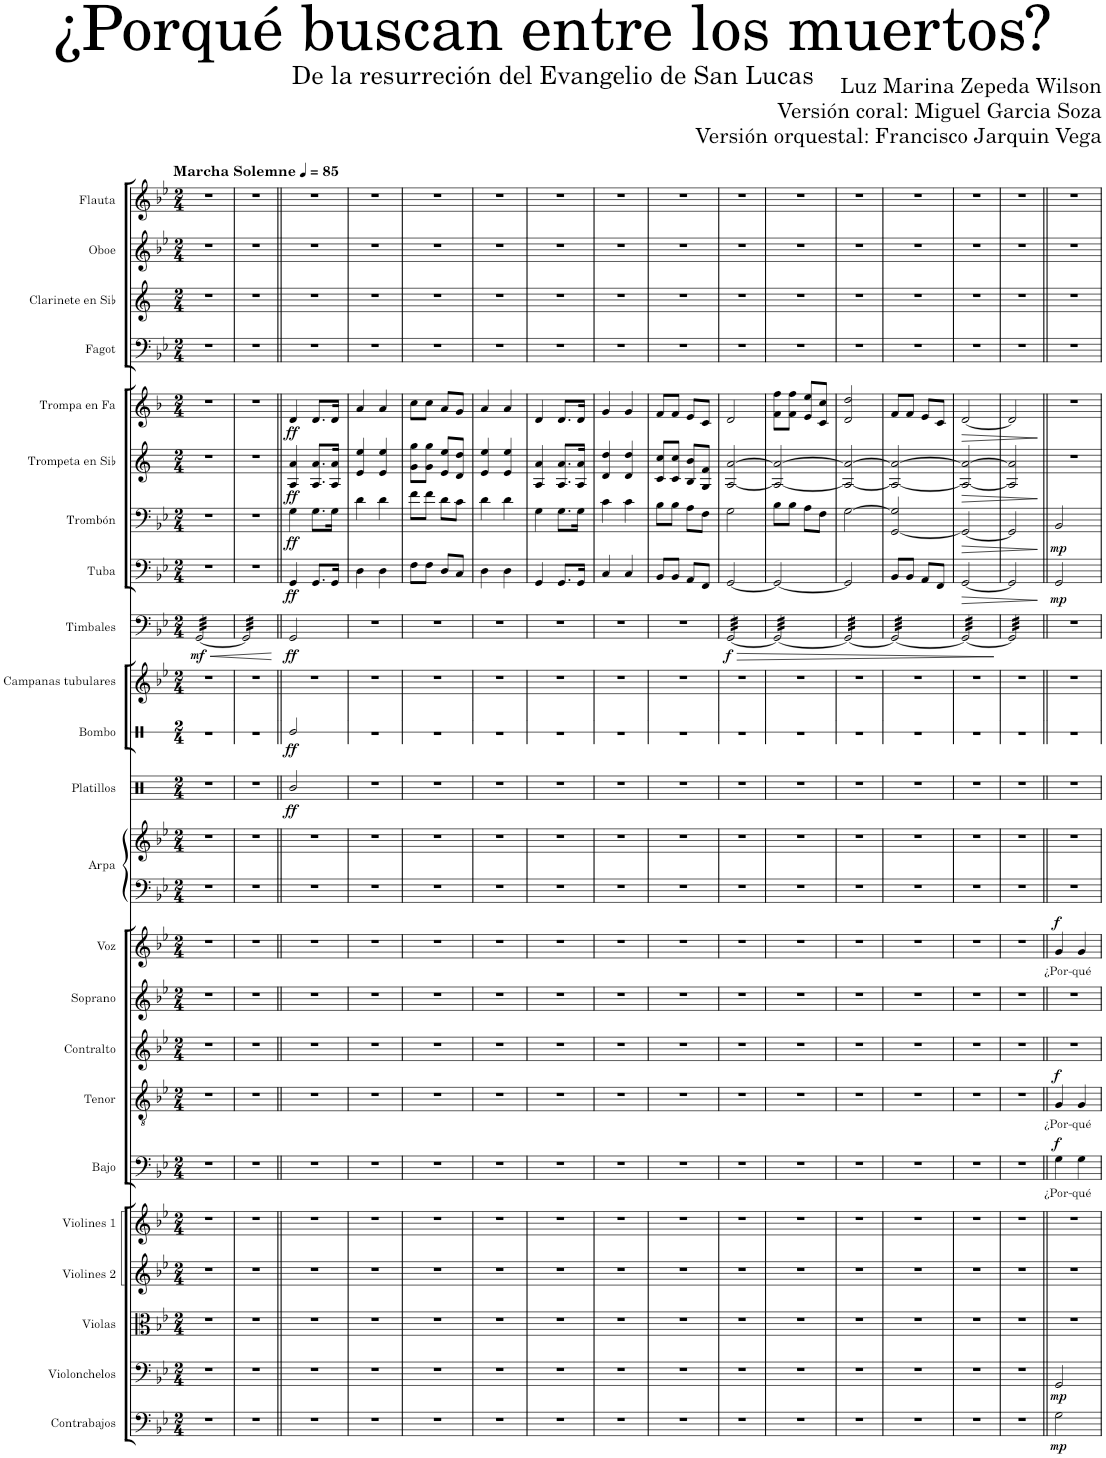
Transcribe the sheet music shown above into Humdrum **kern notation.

**kern	**dynam	**kern	**dynam	**kern	**kern	**kern	**kern	**text	**dynam	**kern	**text	**dynam	**kern	**kern	**kern	**text	**dynam	**kern	**kern	**kern	**dynam	**kern	**dynam	**kern	**kern	**dynam	**kern	**dynam	**kern	**dynam	**kern	**dynam	**kern	**dynam	**kern	**kern	**kern	**kern
*part23	*part23	*part22	*part22	*part21	*part20	*part19	*part18	*part18	*part18	*part17	*part17	*part17	*part16	*part15	*part14	*part14	*part14	*part13	*part13	*part12	*part12	*part11	*part11	*part10	*part9	*part9	*part8	*part8	*part7	*part7	*part6	*part6	*part5	*part5	*part4	*part3	*part2	*part1
*staff24	*staff24	*staff23	*staff23	*staff22	*staff21	*staff20	*staff19	*staff19	*staff19	*staff18	*staff18	*staff18	*staff17	*staff16	*staff15	*staff15	*staff15	*staff14	*staff13	*staff12	*staff12	*staff11	*staff11	*staff10	*staff9	*staff9	*staff8	*staff8	*staff7	*staff7	*staff6	*staff6	*staff5	*staff5	*staff4	*staff3	*staff2	*staff1
*I"Contrabajos	*	*I"Violonchelos	*	*I"Violas	*I"Violines 2	*I"Violines 1	*I"Bajo	*	*	*I"Tenor	*	*	*I"Contralto	*I"Soprano	*I"Voz	*	*	*I"Arpa	*	*I"Platillos	*	*I"Bombo	*	*I"Campanas tubulares	*I"Timbales	*	*I"Tuba	*	*I"Trombón	*	*I"Trompeta en Sib	*	*I"Trompa en Fa	*	*I"Fagot	*I"Clarinete en Sib	*I"Oboe	*I"Flauta
*I'Cbs.	*	*I'Vcs.	*	*I'Vlas.	*I'Vlns. 2	*I'Vlns. 1	*I'B.	*	*	*I'T.	*	*	*I'C.	*I'S.	*I'Vo.	*	*	*I'Arp.	*	*I'Plat.	*	*I'Bmb.	*	*I'C.t.	*I'Timb.	*	*I'Tba.	*	*I'Tbn.	*	*I'Tpt. en Sib	*	*	*	*I'Fg.	*I'Cl. en Sib	*I'Ob.	*I'Fl.
*	*	*	*	*	*	*	*	*	*	*	*	*	*	*	*	*	*	*	*	*	*	*stria1	*	*	*	*	*	*	*	*	*	*	*	*	*	*	*	*
*clefF4	*	*clefF4	*	*clefC3	*clefG2	*clefG2	*clefF4	*	*	*clefGv2	*	*	*clefG2	*clefG2	*clefG2	*	*	*clefF4	*clefG2	*clefX	*	*clefX	*	*clefG2	*clefF4	*	*clefF4	*	*clefF4	*	*clefG2	*	*clefG2	*	*clefF4	*clefG2	*clefG2	*clefG2
*Trd7c12	*	*	*	*	*	*	*	*	*	*	*	*	*	*	*	*	*	*	*	*	*	*	*	*	*	*	*	*	*	*	*Trd1c2	*	*Trd4c7	*	*	*Trd1c2	*	*
*k[b-e-]	*	*k[b-e-]	*	*k[b-e-]	*k[b-e-]	*k[b-e-]	*k[b-e-]	*	*	*k[b-e-]	*	*	*k[b-e-]	*k[b-e-]	*k[b-e-]	*	*	*k[b-e-]	*k[b-e-]	*k[]	*	*k[]	*	*k[b-e-]	*k[b-e-]	*	*k[b-e-]	*	*k[b-e-]	*	*k[]	*	*k[b-]	*	*k[b-e-]	*k[]	*k[b-e-]	*k[b-e-]
*M2/4	*	*M2/4	*	*M2/4	*M2/4	*M2/4	*M2/4	*	*	*M2/4	*	*	*M2/4	*M2/4	*M2/4	*	*	*M2/4	*M2/4	*M2/4	*	*M2/4	*	*M2/4	*M2/4	*	*M2/4	*	*M2/4	*	*M2/4	*	*M2/4	*	*M2/4	*M2/4	*M2/4	*M2/4
*MM85	*	*MM85	*	*MM85	*MM85	*MM85	*MM85	*	*	*MM85	*	*	*MM85	*MM85	*MM85	*	*	*MM85	*MM85	*MM85	*	*MM85	*	*MM85	*MM85	*	*MM85	*	*MM85	*	*MM85	*	*MM85	*	*MM85	*MM85	*MM85	*MM85
=1	=1	=1	=1	=1	=1	=1	=1	=1	=1	=1	=1	=1	=1	=1	=1	=1	=1	=1	=1	=1	=1	=1	=1	=1	=1	=1	=1	=1	=1	=1	=1	=1	=1	=1	=1	=1	=1	=1
!	!	!	!	!	!	!	!	!	!	!	!	!	!	!	!	!	!	!	!	!	!	!	!	!	!	!	!	!	!	!	!	!	!	!	!	!	!	!LO:TX:a:B:t=Marcha Solemne
!	!	!	!	!	!	!	!	!	!	!	!	!	!	!	!	!	!	!	!	!	!	!	!	!	!	!LO:HP:b	!	!	!	!	!	!	!	!	!	!	!	!
!	!	!	!	!	!	!	!	!	!	!	!	!	!	!	!	!	!	!	!	!	!	!	!	!	!	!LO:DY:n=1:b	!	!	!	!	!	!	!	!	!	!	!	!
*	*	*	*	*	*	*	*	*	*	*	*	*	*	*	*	*	*	*	*	*	*	*	*	*	*tremolo	*	*	*	*	*	*	*	*	*	*	*	*	*
2r	.	2r	.	2r	2r	2r	2r	.	.	2r	.	.	2r	2r	2r	.	.	2r	2r	2r	.	2r	.	2r	[32GG/LLL	< mf	2r	.	2r	.	2r	.	2r	.	2r	2r	2r	2r
.	.	.	.	.	.	.	.	.	.	.	.	.	.	.	.	.	.	.	.	.	.	.	.	.	32GG/	.	.	.	.	.	.	.	.	.	.	.	.	.
.	.	.	.	.	.	.	.	.	.	.	.	.	.	.	.	.	.	.	.	.	.	.	.	.	32GG/	.	.	.	.	.	.	.	.	.	.	.	.	.
.	.	.	.	.	.	.	.	.	.	.	.	.	.	.	.	.	.	.	.	.	.	.	.	.	32GG/	.	.	.	.	.	.	.	.	.	.	.	.	.
.	.	.	.	.	.	.	.	.	.	.	.	.	.	.	.	.	.	.	.	.	.	.	.	.	32GG/	.	.	.	.	.	.	.	.	.	.	.	.	.
.	.	.	.	.	.	.	.	.	.	.	.	.	.	.	.	.	.	.	.	.	.	.	.	.	32GG/	.	.	.	.	.	.	.	.	.	.	.	.	.
.	.	.	.	.	.	.	.	.	.	.	.	.	.	.	.	.	.	.	.	.	.	.	.	.	32GG/	.	.	.	.	.	.	.	.	.	.	.	.	.
.	.	.	.	.	.	.	.	.	.	.	.	.	.	.	.	.	.	.	.	.	.	.	.	.	32GG/	.	.	.	.	.	.	.	.	.	.	.	.	.
.	.	.	.	.	.	.	.	.	.	.	.	.	.	.	.	.	.	.	.	.	.	.	.	.	32GG/	.	.	.	.	.	.	.	.	.	.	.	.	.
.	.	.	.	.	.	.	.	.	.	.	.	.	.	.	.	.	.	.	.	.	.	.	.	.	32GG/	.	.	.	.	.	.	.	.	.	.	.	.	.
.	.	.	.	.	.	.	.	.	.	.	.	.	.	.	.	.	.	.	.	.	.	.	.	.	32GG/	.	.	.	.	.	.	.	.	.	.	.	.	.
.	.	.	.	.	.	.	.	.	.	.	.	.	.	.	.	.	.	.	.	.	.	.	.	.	32GG/	.	.	.	.	.	.	.	.	.	.	.	.	.
.	.	.	.	.	.	.	.	.	.	.	.	.	.	.	.	.	.	.	.	.	.	.	.	.	32GG/	.	.	.	.	.	.	.	.	.	.	.	.	.
.	.	.	.	.	.	.	.	.	.	.	.	.	.	.	.	.	.	.	.	.	.	.	.	.	32GG/	.	.	.	.	.	.	.	.	.	.	.	.	.
.	.	.	.	.	.	.	.	.	.	.	.	.	.	.	.	.	.	.	.	.	.	.	.	.	32GG/	.	.	.	.	.	.	.	.	.	.	.	.	.
.	.	.	.	.	.	.	.	.	.	.	.	.	.	.	.	.	.	.	.	.	.	.	.	.	32GG/JJJ	.	.	.	.	.	.	.	.	.	.	.	.	.
=2	=2	=2	=2	=2	=2	=2	=2	=2	=2	=2	=2	=2	=2	=2	=2	=2	=2	=2	=2	=2	=2	=2	=2	=2	=2	=2	=2	=2	=2	=2	=2	=2	=2	=2	=2	=2	=2	=2
2r	.	2r	.	2r	2r	2r	2r	.	.	2r	.	.	2r	2r	2r	.	.	2r	2r	2r	.	2r	.	2r	32GG/]LLL	.	2r	.	2r	.	2r	.	2r	.	2r	2r	2r	2r
.	.	.	.	.	.	.	.	.	.	.	.	.	.	.	.	.	.	.	.	.	.	.	.	.	32GG/	.	.	.	.	.	.	.	.	.	.	.	.	.
.	.	.	.	.	.	.	.	.	.	.	.	.	.	.	.	.	.	.	.	.	.	.	.	.	32GG/	.	.	.	.	.	.	.	.	.	.	.	.	.
.	.	.	.	.	.	.	.	.	.	.	.	.	.	.	.	.	.	.	.	.	.	.	.	.	32GG/	.	.	.	.	.	.	.	.	.	.	.	.	.
.	.	.	.	.	.	.	.	.	.	.	.	.	.	.	.	.	.	.	.	.	.	.	.	.	32GG/	.	.	.	.	.	.	.	.	.	.	.	.	.
.	.	.	.	.	.	.	.	.	.	.	.	.	.	.	.	.	.	.	.	.	.	.	.	.	32GG/	.	.	.	.	.	.	.	.	.	.	.	.	.
.	.	.	.	.	.	.	.	.	.	.	.	.	.	.	.	.	.	.	.	.	.	.	.	.	32GG/	.	.	.	.	.	.	.	.	.	.	.	.	.
.	.	.	.	.	.	.	.	.	.	.	.	.	.	.	.	.	.	.	.	.	.	.	.	.	32GG/	.	.	.	.	.	.	.	.	.	.	.	.	.
.	.	.	.	.	.	.	.	.	.	.	.	.	.	.	.	.	.	.	.	.	.	.	.	.	32GG/	.	.	.	.	.	.	.	.	.	.	.	.	.
.	.	.	.	.	.	.	.	.	.	.	.	.	.	.	.	.	.	.	.	.	.	.	.	.	32GG/	.	.	.	.	.	.	.	.	.	.	.	.	.
.	.	.	.	.	.	.	.	.	.	.	.	.	.	.	.	.	.	.	.	.	.	.	.	.	32GG/	.	.	.	.	.	.	.	.	.	.	.	.	.
.	.	.	.	.	.	.	.	.	.	.	.	.	.	.	.	.	.	.	.	.	.	.	.	.	32GG/	.	.	.	.	.	.	.	.	.	.	.	.	.
.	.	.	.	.	.	.	.	.	.	.	.	.	.	.	.	.	.	.	.	.	.	.	.	.	32GG/	.	.	.	.	.	.	.	.	.	.	.	.	.
.	.	.	.	.	.	.	.	.	.	.	.	.	.	.	.	.	.	.	.	.	.	.	.	.	32GG/	.	.	.	.	.	.	.	.	.	.	.	.	.
.	.	.	.	.	.	.	.	.	.	.	.	.	.	.	.	.	.	.	.	.	.	.	.	.	32GG/	.	.	.	.	.	.	.	.	.	.	.	.	.
.	.	.	.	.	.	.	.	.	.	.	.	.	.	.	.	.	.	.	.	.	.	.	.	.	32GG/JJJ	.	.	.	.	.	.	.	.	.	.	.	.	.
*	*	*	*	*	*	*	*	*	*	*	*	*	*	*	*	*	*	*	*	*	*	*	*	*	*Xtremolo	*	*	*	*	*	*	*	*	*	*	*	*	*
.	.	.	.	.	.	.	.	.	.	.	.	.	.	.	.	.	.	.	.	.	.	.	.	.	.	[	.	.	.	.	.	.	.	.	.	.	.	.
=3||	=3||	=3||	=3||	=3||	=3||	=3||	=3||	=3||	=3||	=3||	=3||	=3||	=3||	=3||	=3||	=3||	=3||	=3||	=3||	=3||	=3||	=3||	=3||	=3||	=3||	=3||	=3||	=3||	=3||	=3||	=3||	=3||	=3||	=3||	=3||	=3||	=3||	=3||
!	!	!	!	!	!	!	!	!	!	!	!	!	!	!	!	!	!	!	!	!	!LO:DY:b	!	!LO:DY:b	!	!	!LO:DY:b	!	!LO:DY:b	!	!LO:DY:b	!	!LO:DY:b	!	!LO:DY:b	!	!	!	!
2r	.	2r	.	2r	2r	2r	2r	.	.	2r	.	.	2r	2r	2r	.	.	2r	2r	2R/	ff	2Re/	ff	2r	2GG/	ff	4GG/	ff	4G\	ff	4A/ 4a/	ff	4d/	ff	2r	2r	2r	2r
.	.	.	.	.	.	.	.	.	.	.	.	.	.	.	.	.	.	.	.	.	.	.	.	.	.	.	8.GG/L	.	8.G\L	.	8.A/ 8.a/L	.	8.d/L	.	.	.	.	.
.	.	.	.	.	.	.	.	.	.	.	.	.	.	.	.	.	.	.	.	.	.	.	.	.	.	.	16GG/Jk	.	16G\Jk	.	16A/ 16a/Jk	.	16d/Jk	.	.	.	.	.
=4	=4	=4	=4	=4	=4	=4	=4	=4	=4	=4	=4	=4	=4	=4	=4	=4	=4	=4	=4	=4	=4	=4	=4	=4	=4	=4	=4	=4	=4	=4	=4	=4	=4	=4	=4	=4	=4	=4
2r	.	2r	.	2r	2r	2r	2r	.	.	2r	.	.	2r	2r	2r	.	.	2r	2r	2r	.	2r	.	2r	2r	.	4D\	.	4d\	.	4e/ 4ee/	.	4a/	.	2r	2r	2r	2r
.	.	.	.	.	.	.	.	.	.	.	.	.	.	.	.	.	.	.	.	.	.	.	.	.	.	.	4D\	.	4d\	.	4e/ 4ee/	.	4a/	.	.	.	.	.
=5	=5	=5	=5	=5	=5	=5	=5	=5	=5	=5	=5	=5	=5	=5	=5	=5	=5	=5	=5	=5	=5	=5	=5	=5	=5	=5	=5	=5	=5	=5	=5	=5	=5	=5	=5	=5	=5	=5
2r	.	2r	.	2r	2r	2r	2r	.	.	2r	.	.	2r	2r	2r	.	.	2r	2r	2r	.	2r	.	2r	2r	.	8F\L	.	8f\L	.	8g\ 8gg\L	.	8cc\L	.	2r	2r	2r	2r
.	.	.	.	.	.	.	.	.	.	.	.	.	.	.	.	.	.	.	.	.	.	.	.	.	.	.	8F\J	.	8f\J	.	8g\ 8gg\J	.	8cc\J	.	.	.	.	.
.	.	.	.	.	.	.	.	.	.	.	.	.	.	.	.	.	.	.	.	.	.	.	.	.	.	.	8D/L	.	8d\L	.	8e/ 8ee/L	.	8a/L	.	.	.	.	.
.	.	.	.	.	.	.	.	.	.	.	.	.	.	.	.	.	.	.	.	.	.	.	.	.	.	.	8C/J	.	8c\J	.	8d/ 8dd/J	.	8g/J	.	.	.	.	.
=6	=6	=6	=6	=6	=6	=6	=6	=6	=6	=6	=6	=6	=6	=6	=6	=6	=6	=6	=6	=6	=6	=6	=6	=6	=6	=6	=6	=6	=6	=6	=6	=6	=6	=6	=6	=6	=6	=6
2r	.	2r	.	2r	2r	2r	2r	.	.	2r	.	.	2r	2r	2r	.	.	2r	2r	2r	.	2r	.	2r	2r	.	4D\	.	4d\	.	4e/ 4ee/	.	4a/	.	2r	2r	2r	2r
.	.	.	.	.	.	.	.	.	.	.	.	.	.	.	.	.	.	.	.	.	.	.	.	.	.	.	4D\	.	4d\	.	4e/ 4ee/	.	4a/	.	.	.	.	.
=7	=7	=7	=7	=7	=7	=7	=7	=7	=7	=7	=7	=7	=7	=7	=7	=7	=7	=7	=7	=7	=7	=7	=7	=7	=7	=7	=7	=7	=7	=7	=7	=7	=7	=7	=7	=7	=7	=7
2r	.	2r	.	2r	2r	2r	2r	.	.	2r	.	.	2r	2r	2r	.	.	2r	2r	2r	.	2r	.	2r	2r	.	4GG/	.	4G\	.	4A/ 4a/	.	4d/	.	2r	2r	2r	2r
.	.	.	.	.	.	.	.	.	.	.	.	.	.	.	.	.	.	.	.	.	.	.	.	.	.	.	8.GG/L	.	8.G\L	.	8.A/ 8.a/L	.	8.d/L	.	.	.	.	.
.	.	.	.	.	.	.	.	.	.	.	.	.	.	.	.	.	.	.	.	.	.	.	.	.	.	.	16GG/Jk	.	16G\Jk	.	16A/ 16a/Jk	.	16d/Jk	.	.	.	.	.
=8	=8	=8	=8	=8	=8	=8	=8	=8	=8	=8	=8	=8	=8	=8	=8	=8	=8	=8	=8	=8	=8	=8	=8	=8	=8	=8	=8	=8	=8	=8	=8	=8	=8	=8	=8	=8	=8	=8
2r	.	2r	.	2r	2r	2r	2r	.	.	2r	.	.	2r	2r	2r	.	.	2r	2r	2r	.	2r	.	2r	2r	.	4C/	.	4c\	.	4d/ 4dd/	.	4g/	.	2r	2r	2r	2r
.	.	.	.	.	.	.	.	.	.	.	.	.	.	.	.	.	.	.	.	.	.	.	.	.	.	.	4C/	.	4c\	.	4d/ 4dd/	.	4g/	.	.	.	.	.
=9	=9	=9	=9	=9	=9	=9	=9	=9	=9	=9	=9	=9	=9	=9	=9	=9	=9	=9	=9	=9	=9	=9	=9	=9	=9	=9	=9	=9	=9	=9	=9	=9	=9	=9	=9	=9	=9	=9
2r	.	2r	.	2r	2r	2r	2r	.	.	2r	.	.	2r	2r	2r	.	.	2r	2r	2r	.	2r	.	2r	2r	.	8BB-/L	.	8B-\L	.	8c/ 8cc/L	.	8f/L	.	2r	2r	2r	2r
.	.	.	.	.	.	.	.	.	.	.	.	.	.	.	.	.	.	.	.	.	.	.	.	.	.	.	8BB-/J	.	8B-\J	.	8c/ 8cc/J	.	8f/J	.	.	.	.	.
.	.	.	.	.	.	.	.	.	.	.	.	.	.	.	.	.	.	.	.	.	.	.	.	.	.	.	8AA/L	.	8A\L	.	8B/ 8b/L	.	8e/L	.	.	.	.	.
.	.	.	.	.	.	.	.	.	.	.	.	.	.	.	.	.	.	.	.	.	.	.	.	.	.	.	8FF/J	.	8F\J	.	8G/ 8f/J	.	8c/J	.	.	.	.	.
=10	=10	=10	=10	=10	=10	=10	=10	=10	=10	=10	=10	=10	=10	=10	=10	=10	=10	=10	=10	=10	=10	=10	=10	=10	=10	=10	=10	=10	=10	=10	=10	=10	=10	=10	=10	=10	=10	=10
!	!	!	!	!	!	!	!	!	!	!	!	!	!	!	!	!	!	!	!	!	!	!	!	!	!	!LO:HP:b	!	!	!	!	!	!	!	!	!	!	!	!
!	!	!	!	!	!	!	!	!	!	!	!	!	!	!	!	!	!	!	!	!	!	!	!	!	!	!LO:DY:n=1:b	!	!	!	!	!	!	!	!	!	!	!	!
*	*	*	*	*	*	*	*	*	*	*	*	*	*	*	*	*	*	*	*	*	*	*	*	*	*tremolo	*	*	*	*	*	*	*	*	*	*	*	*	*
2r	.	2r	.	2r	2r	2r	2r	.	.	2r	.	.	2r	2r	2r	.	.	2r	2r	2r	.	2r	.	2r	[32GG/LLL	> f	[2GG/	.	2G\	.	[2A/ [2a/	.	2d/	.	2r	2r	2r	2r
.	.	.	.	.	.	.	.	.	.	.	.	.	.	.	.	.	.	.	.	.	.	.	.	.	32GG/	.	.	.	.	.	.	.	.	.	.	.	.	.
.	.	.	.	.	.	.	.	.	.	.	.	.	.	.	.	.	.	.	.	.	.	.	.	.	32GG/	.	.	.	.	.	.	.	.	.	.	.	.	.
.	.	.	.	.	.	.	.	.	.	.	.	.	.	.	.	.	.	.	.	.	.	.	.	.	32GG/	.	.	.	.	.	.	.	.	.	.	.	.	.
.	.	.	.	.	.	.	.	.	.	.	.	.	.	.	.	.	.	.	.	.	.	.	.	.	32GG/	.	.	.	.	.	.	.	.	.	.	.	.	.
.	.	.	.	.	.	.	.	.	.	.	.	.	.	.	.	.	.	.	.	.	.	.	.	.	32GG/	.	.	.	.	.	.	.	.	.	.	.	.	.
.	.	.	.	.	.	.	.	.	.	.	.	.	.	.	.	.	.	.	.	.	.	.	.	.	32GG/	.	.	.	.	.	.	.	.	.	.	.	.	.
.	.	.	.	.	.	.	.	.	.	.	.	.	.	.	.	.	.	.	.	.	.	.	.	.	32GG/	.	.	.	.	.	.	.	.	.	.	.	.	.
.	.	.	.	.	.	.	.	.	.	.	.	.	.	.	.	.	.	.	.	.	.	.	.	.	32GG/	.	.	.	.	.	.	.	.	.	.	.	.	.
.	.	.	.	.	.	.	.	.	.	.	.	.	.	.	.	.	.	.	.	.	.	.	.	.	32GG/	.	.	.	.	.	.	.	.	.	.	.	.	.
.	.	.	.	.	.	.	.	.	.	.	.	.	.	.	.	.	.	.	.	.	.	.	.	.	32GG/	.	.	.	.	.	.	.	.	.	.	.	.	.
.	.	.	.	.	.	.	.	.	.	.	.	.	.	.	.	.	.	.	.	.	.	.	.	.	32GG/	.	.	.	.	.	.	.	.	.	.	.	.	.
.	.	.	.	.	.	.	.	.	.	.	.	.	.	.	.	.	.	.	.	.	.	.	.	.	32GG/	.	.	.	.	.	.	.	.	.	.	.	.	.
.	.	.	.	.	.	.	.	.	.	.	.	.	.	.	.	.	.	.	.	.	.	.	.	.	32GG/	.	.	.	.	.	.	.	.	.	.	.	.	.
.	.	.	.	.	.	.	.	.	.	.	.	.	.	.	.	.	.	.	.	.	.	.	.	.	32GG/	.	.	.	.	.	.	.	.	.	.	.	.	.
.	.	.	.	.	.	.	.	.	.	.	.	.	.	.	.	.	.	.	.	.	.	.	.	.	32GG/JJJ	.	.	.	.	.	.	.	.	.	.	.	.	.
=11	=11	=11	=11	=11	=11	=11	=11	=11	=11	=11	=11	=11	=11	=11	=11	=11	=11	=11	=11	=11	=11	=11	=11	=11	=11	=11	=11	=11	=11	=11	=11	=11	=11	=11	=11	=11	=11	=11
2r	.	2r	.	2r	2r	2r	2r	.	.	2r	.	.	2r	2r	2r	.	.	2r	2r	2r	.	2r	.	2r	32GG/LLL	.	2GG/_	.	8B-\L	.	2A/_ 2a/_	.	8f\ 8ff\L	.	2r	2r	2r	2r
.	.	.	.	.	.	.	.	.	.	.	.	.	.	.	.	.	.	.	.	.	.	.	.	.	32GG/	.	.	.	.	.	.	.	.	.	.	.	.	.
.	.	.	.	.	.	.	.	.	.	.	.	.	.	.	.	.	.	.	.	.	.	.	.	.	32GG/	.	.	.	.	.	.	.	.	.	.	.	.	.
.	.	.	.	.	.	.	.	.	.	.	.	.	.	.	.	.	.	.	.	.	.	.	.	.	32GG/	.	.	.	.	.	.	.	.	.	.	.	.	.
.	.	.	.	.	.	.	.	.	.	.	.	.	.	.	.	.	.	.	.	.	.	.	.	.	32GG/	.	.	.	8B-\J	.	.	.	8f\ 8ff\J	.	.	.	.	.
.	.	.	.	.	.	.	.	.	.	.	.	.	.	.	.	.	.	.	.	.	.	.	.	.	32GG/	.	.	.	.	.	.	.	.	.	.	.	.	.
.	.	.	.	.	.	.	.	.	.	.	.	.	.	.	.	.	.	.	.	.	.	.	.	.	32GG/	.	.	.	.	.	.	.	.	.	.	.	.	.
.	.	.	.	.	.	.	.	.	.	.	.	.	.	.	.	.	.	.	.	.	.	.	.	.	32GG/	.	.	.	.	.	.	.	.	.	.	.	.	.
.	.	.	.	.	.	.	.	.	.	.	.	.	.	.	.	.	.	.	.	.	.	.	.	.	32GG/	.	.	.	8A\L	.	.	.	8e/ 8ee/L	.	.	.	.	.
.	.	.	.	.	.	.	.	.	.	.	.	.	.	.	.	.	.	.	.	.	.	.	.	.	32GG/	.	.	.	.	.	.	.	.	.	.	.	.	.
.	.	.	.	.	.	.	.	.	.	.	.	.	.	.	.	.	.	.	.	.	.	.	.	.	32GG/	.	.	.	.	.	.	.	.	.	.	.	.	.
.	.	.	.	.	.	.	.	.	.	.	.	.	.	.	.	.	.	.	.	.	.	.	.	.	32GG/	.	.	.	.	.	.	.	.	.	.	.	.	.
.	.	.	.	.	.	.	.	.	.	.	.	.	.	.	.	.	.	.	.	.	.	.	.	.	32GG/	.	.	.	8F\J	.	.	.	8c/ 8cc/J	.	.	.	.	.
.	.	.	.	.	.	.	.	.	.	.	.	.	.	.	.	.	.	.	.	.	.	.	.	.	32GG/	.	.	.	.	.	.	.	.	.	.	.	.	.
.	.	.	.	.	.	.	.	.	.	.	.	.	.	.	.	.	.	.	.	.	.	.	.	.	32GG/	.	.	.	.	.	.	.	.	.	.	.	.	.
.	.	.	.	.	.	.	.	.	.	.	.	.	.	.	.	.	.	.	.	.	.	.	.	.	32GG/JJJ	.	.	.	.	.	.	.	.	.	.	.	.	.
=12	=12	=12	=12	=12	=12	=12	=12	=12	=12	=12	=12	=12	=12	=12	=12	=12	=12	=12	=12	=12	=12	=12	=12	=12	=12	=12	=12	=12	=12	=12	=12	=12	=12	=12	=12	=12	=12	=12
2r	.	2r	.	2r	2r	2r	2r	.	.	2r	.	.	2r	2r	2r	.	.	2r	2r	2r	.	2r	.	2r	32GG/LLL	.	2GG/]	.	[2G\	.	2A/_ 2a/_	.	2d/ 2dd/	.	2r	2r	2r	2r
.	.	.	.	.	.	.	.	.	.	.	.	.	.	.	.	.	.	.	.	.	.	.	.	.	32GG/	.	.	.	.	.	.	.	.	.	.	.	.	.
.	.	.	.	.	.	.	.	.	.	.	.	.	.	.	.	.	.	.	.	.	.	.	.	.	32GG/	.	.	.	.	.	.	.	.	.	.	.	.	.
.	.	.	.	.	.	.	.	.	.	.	.	.	.	.	.	.	.	.	.	.	.	.	.	.	32GG/	.	.	.	.	.	.	.	.	.	.	.	.	.
.	.	.	.	.	.	.	.	.	.	.	.	.	.	.	.	.	.	.	.	.	.	.	.	.	32GG/	.	.	.	.	.	.	.	.	.	.	.	.	.
.	.	.	.	.	.	.	.	.	.	.	.	.	.	.	.	.	.	.	.	.	.	.	.	.	32GG/	.	.	.	.	.	.	.	.	.	.	.	.	.
.	.	.	.	.	.	.	.	.	.	.	.	.	.	.	.	.	.	.	.	.	.	.	.	.	32GG/	.	.	.	.	.	.	.	.	.	.	.	.	.
.	.	.	.	.	.	.	.	.	.	.	.	.	.	.	.	.	.	.	.	.	.	.	.	.	32GG/	.	.	.	.	.	.	.	.	.	.	.	.	.
.	.	.	.	.	.	.	.	.	.	.	.	.	.	.	.	.	.	.	.	.	.	.	.	.	32GG/	.	.	.	.	.	.	.	.	.	.	.	.	.
.	.	.	.	.	.	.	.	.	.	.	.	.	.	.	.	.	.	.	.	.	.	.	.	.	32GG/	.	.	.	.	.	.	.	.	.	.	.	.	.
.	.	.	.	.	.	.	.	.	.	.	.	.	.	.	.	.	.	.	.	.	.	.	.	.	32GG/	.	.	.	.	.	.	.	.	.	.	.	.	.
.	.	.	.	.	.	.	.	.	.	.	.	.	.	.	.	.	.	.	.	.	.	.	.	.	32GG/	.	.	.	.	.	.	.	.	.	.	.	.	.
.	.	.	.	.	.	.	.	.	.	.	.	.	.	.	.	.	.	.	.	.	.	.	.	.	32GG/	.	.	.	.	.	.	.	.	.	.	.	.	.
.	.	.	.	.	.	.	.	.	.	.	.	.	.	.	.	.	.	.	.	.	.	.	.	.	32GG/	.	.	.	.	.	.	.	.	.	.	.	.	.
.	.	.	.	.	.	.	.	.	.	.	.	.	.	.	.	.	.	.	.	.	.	.	.	.	32GG/	.	.	.	.	.	.	.	.	.	.	.	.	.
.	.	.	.	.	.	.	.	.	.	.	.	.	.	.	.	.	.	.	.	.	.	.	.	.	32GG/JJJ	.	.	.	.	.	.	.	.	.	.	.	.	.
=13	=13	=13	=13	=13	=13	=13	=13	=13	=13	=13	=13	=13	=13	=13	=13	=13	=13	=13	=13	=13	=13	=13	=13	=13	=13	=13	=13	=13	=13	=13	=13	=13	=13	=13	=13	=13	=13	=13
2r	.	2r	.	2r	2r	2r	2r	.	.	2r	.	.	2r	2r	2r	.	.	2r	2r	2r	.	2r	.	2r	32GG/LLL	.	8BB-/L	.	[2GG/ 2G/]	.	2A/_ 2a/_	.	8f/L	.	2r	2r	2r	2r
.	.	.	.	.	.	.	.	.	.	.	.	.	.	.	.	.	.	.	.	.	.	.	.	.	32GG/	.	.	.	.	.	.	.	.	.	.	.	.	.
.	.	.	.	.	.	.	.	.	.	.	.	.	.	.	.	.	.	.	.	.	.	.	.	.	32GG/	.	.	.	.	.	.	.	.	.	.	.	.	.
.	.	.	.	.	.	.	.	.	.	.	.	.	.	.	.	.	.	.	.	.	.	.	.	.	32GG/	.	.	.	.	.	.	.	.	.	.	.	.	.
.	.	.	.	.	.	.	.	.	.	.	.	.	.	.	.	.	.	.	.	.	.	.	.	.	32GG/	.	8BB-/J	.	.	.	.	.	8f/J	.	.	.	.	.
.	.	.	.	.	.	.	.	.	.	.	.	.	.	.	.	.	.	.	.	.	.	.	.	.	32GG/	.	.	.	.	.	.	.	.	.	.	.	.	.
.	.	.	.	.	.	.	.	.	.	.	.	.	.	.	.	.	.	.	.	.	.	.	.	.	32GG/	.	.	.	.	.	.	.	.	.	.	.	.	.
.	.	.	.	.	.	.	.	.	.	.	.	.	.	.	.	.	.	.	.	.	.	.	.	.	32GG/	.	.	.	.	.	.	.	.	.	.	.	.	.
.	.	.	.	.	.	.	.	.	.	.	.	.	.	.	.	.	.	.	.	.	.	.	.	.	32GG/	.	8AA/L	.	.	.	.	.	8e/L	.	.	.	.	.
.	.	.	.	.	.	.	.	.	.	.	.	.	.	.	.	.	.	.	.	.	.	.	.	.	32GG/	.	.	.	.	.	.	.	.	.	.	.	.	.
.	.	.	.	.	.	.	.	.	.	.	.	.	.	.	.	.	.	.	.	.	.	.	.	.	32GG/	.	.	.	.	.	.	.	.	.	.	.	.	.
.	.	.	.	.	.	.	.	.	.	.	.	.	.	.	.	.	.	.	.	.	.	.	.	.	32GG/	.	.	.	.	.	.	.	.	.	.	.	.	.
.	.	.	.	.	.	.	.	.	.	.	.	.	.	.	.	.	.	.	.	.	.	.	.	.	32GG/	.	8FF/J	.	.	.	.	.	8c/J	.	.	.	.	.
.	.	.	.	.	.	.	.	.	.	.	.	.	.	.	.	.	.	.	.	.	.	.	.	.	32GG/	.	.	.	.	.	.	.	.	.	.	.	.	.
.	.	.	.	.	.	.	.	.	.	.	.	.	.	.	.	.	.	.	.	.	.	.	.	.	32GG/	.	.	.	.	.	.	.	.	.	.	.	.	.
.	.	.	.	.	.	.	.	.	.	.	.	.	.	.	.	.	.	.	.	.	.	.	.	.	32GG/JJJ	.	.	.	.	.	.	.	.	.	.	.	.	.
=14	=14	=14	=14	=14	=14	=14	=14	=14	=14	=14	=14	=14	=14	=14	=14	=14	=14	=14	=14	=14	=14	=14	=14	=14	=14	=14	=14	=14	=14	=14	=14	=14	=14	=14	=14	=14	=14	=14
!	!	!	!	!	!	!	!	!	!	!	!	!	!	!	!	!	!	!	!	!	!	!	!	!	!	!	!	!LO:HP:b	!	!LO:HP:b	!	!LO:HP:b	!	!LO:HP:b	!	!	!	!
2r	.	2r	.	2r	2r	2r	2r	.	.	2r	.	.	2r	2r	2r	.	.	2r	2r	2r	.	2r	.	2r	32GG/LLL	.	[2GG/	>	2GG/_	>	2A/_ 2a/_	>	[2d/	>	2r	2r	2r	2r
.	.	.	.	.	.	.	.	.	.	.	.	.	.	.	.	.	.	.	.	.	.	.	.	.	32GG/	.	.	.	.	.	.	.	.	.	.	.	.	.
.	.	.	.	.	.	.	.	.	.	.	.	.	.	.	.	.	.	.	.	.	.	.	.	.	32GG/	.	.	.	.	.	.	.	.	.	.	.	.	.
.	.	.	.	.	.	.	.	.	.	.	.	.	.	.	.	.	.	.	.	.	.	.	.	.	32GG/	.	.	.	.	.	.	.	.	.	.	.	.	.
.	.	.	.	.	.	.	.	.	.	.	.	.	.	.	.	.	.	.	.	.	.	.	.	.	32GG/	.	.	.	.	.	.	.	.	.	.	.	.	.
.	.	.	.	.	.	.	.	.	.	.	.	.	.	.	.	.	.	.	.	.	.	.	.	.	32GG/	.	.	.	.	.	.	.	.	.	.	.	.	.
.	.	.	.	.	.	.	.	.	.	.	.	.	.	.	.	.	.	.	.	.	.	.	.	.	32GG/	.	.	.	.	.	.	.	.	.	.	.	.	.
.	.	.	.	.	.	.	.	.	.	.	.	.	.	.	.	.	.	.	.	.	.	.	.	.	32GG/	.	.	.	.	.	.	.	.	.	.	.	.	.
.	.	.	.	.	.	.	.	.	.	.	.	.	.	.	.	.	.	.	.	.	.	.	.	.	32GG/	.	.	.	.	.	.	.	.	.	.	.	.	.
.	.	.	.	.	.	.	.	.	.	.	.	.	.	.	.	.	.	.	.	.	.	.	.	.	32GG/	.	.	.	.	.	.	.	.	.	.	.	.	.
.	.	.	.	.	.	.	.	.	.	.	.	.	.	.	.	.	.	.	.	.	.	.	.	.	32GG/	.	.	.	.	.	.	.	.	.	.	.	.	.
.	.	.	.	.	.	.	.	.	.	.	.	.	.	.	.	.	.	.	.	.	.	.	.	.	32GG/	.	.	.	.	.	.	.	.	.	.	.	.	.
.	.	.	.	.	.	.	.	.	.	.	.	.	.	.	.	.	.	.	.	.	.	.	.	.	32GG/	.	.	.	.	.	.	.	.	.	.	.	.	.
.	.	.	.	.	.	.	.	.	.	.	.	.	.	.	.	.	.	.	.	.	.	.	.	.	32GG/	.	.	.	.	.	.	.	.	.	.	.	.	.
.	.	.	.	.	.	.	.	.	.	.	.	.	.	.	.	.	.	.	.	.	.	.	.	.	32GG/	.	.	.	.	.	.	.	.	.	.	.	.	.
.	.	.	.	.	.	.	.	.	.	.	.	.	.	.	.	.	.	.	.	.	.	.	.	.	32GG/JJJ	.	.	.	.	.	.	.	.	.	.	.	.	.
.	.	.	.	.	.	.	.	.	.	.	.	.	.	.	.	.	.	.	.	.	.	.	.	.	.	]	.	.	.	.	.	.	.	.	.	.	.	.
=15	=15	=15	=15	=15	=15	=15	=15	=15	=15	=15	=15	=15	=15	=15	=15	=15	=15	=15	=15	=15	=15	=15	=15	=15	=15	=15	=15	=15	=15	=15	=15	=15	=15	=15	=15	=15	=15	=15
2r	.	2r	.	2r	2r	2r	2r	.	.	2r	.	.	2r	2r	2r	.	.	2r	2r	2r	.	2r	.	2r	32GG/]LLL	.	2GG/]	.	2GG/]	.	2A/] 2a/]	.	2d/]	.	2r	2r	2r	2r
.	.	.	.	.	.	.	.	.	.	.	.	.	.	.	.	.	.	.	.	.	.	.	.	.	32GG/	.	.	.	.	.	.	.	.	.	.	.	.	.
.	.	.	.	.	.	.	.	.	.	.	.	.	.	.	.	.	.	.	.	.	.	.	.	.	32GG/	.	.	.	.	.	.	.	.	.	.	.	.	.
.	.	.	.	.	.	.	.	.	.	.	.	.	.	.	.	.	.	.	.	.	.	.	.	.	32GG/	.	.	.	.	.	.	.	.	.	.	.	.	.
.	.	.	.	.	.	.	.	.	.	.	.	.	.	.	.	.	.	.	.	.	.	.	.	.	32GG/	.	.	.	.	.	.	.	.	.	.	.	.	.
.	.	.	.	.	.	.	.	.	.	.	.	.	.	.	.	.	.	.	.	.	.	.	.	.	32GG/	.	.	.	.	.	.	.	.	.	.	.	.	.
.	.	.	.	.	.	.	.	.	.	.	.	.	.	.	.	.	.	.	.	.	.	.	.	.	32GG/	.	.	.	.	.	.	.	.	.	.	.	.	.
.	.	.	.	.	.	.	.	.	.	.	.	.	.	.	.	.	.	.	.	.	.	.	.	.	32GG/	.	.	.	.	.	.	.	.	.	.	.	.	.
.	.	.	.	.	.	.	.	.	.	.	.	.	.	.	.	.	.	.	.	.	.	.	.	.	32GG/	.	.	.	.	.	.	.	.	.	.	.	.	.
.	.	.	.	.	.	.	.	.	.	.	.	.	.	.	.	.	.	.	.	.	.	.	.	.	32GG/	.	.	.	.	.	.	.	.	.	.	.	.	.
.	.	.	.	.	.	.	.	.	.	.	.	.	.	.	.	.	.	.	.	.	.	.	.	.	32GG/	.	.	.	.	.	.	.	.	.	.	.	.	.
.	.	.	.	.	.	.	.	.	.	.	.	.	.	.	.	.	.	.	.	.	.	.	.	.	32GG/	.	.	.	.	.	.	.	.	.	.	.	.	.
.	.	.	.	.	.	.	.	.	.	.	.	.	.	.	.	.	.	.	.	.	.	.	.	.	32GG/	.	.	.	.	.	.	.	.	.	.	.	.	.
.	.	.	.	.	.	.	.	.	.	.	.	.	.	.	.	.	.	.	.	.	.	.	.	.	32GG/	.	.	.	.	.	.	.	.	.	.	.	.	.
.	.	.	.	.	.	.	.	.	.	.	.	.	.	.	.	.	.	.	.	.	.	.	.	.	32GG/	.	.	.	.	.	.	.	.	.	.	.	.	.
.	.	.	.	.	.	.	.	.	.	.	.	.	.	.	.	.	.	.	.	.	.	.	.	.	32GG/JJJ	.	.	.	.	.	.	.	.	.	.	.	.	.
*	*	*	*	*	*	*	*	*	*	*	*	*	*	*	*	*	*	*	*	*	*	*	*	*	*Xtremolo	*	*	*	*	*	*	*	*	*	*	*	*	*
.	.	.	.	.	.	.	.	.	.	.	.	.	.	.	.	.	.	.	.	.	.	.	.	.	.	.	.	]	.	]	.	]	.	]	.	.	.	.
=16||	=16||	=16||	=16||	=16||	=16||	=16||	=16||	=16||	=16||	=16||	=16||	=16||	=16||	=16||	=16||	=16||	=16||	=16||	=16||	=16||	=16||	=16||	=16||	=16||	=16||	=16||	=16||	=16||	=16||	=16||	=16||	=16||	=16||	=16||	=16||	=16||	=16||	=16||
!	!LO:DY:b	!	!LO:DY:b	!	!	!	!	!LO:LY:b	!LO:DY:a	!	!LO:LY:b	!LO:DY:a	!	!	!	!LO:LY:b	!LO:DY:a	!	!	!	!	!	!	!	!	!	!	!LO:DY:b	!	!LO:DY:b	!	!	!	!	!	!	!	!
2G\	mp	2GG/	mp	2r	2r	2r	4G\	¿Por-	f	4G/	¿Por-	f	2r	2r	4g/	¿Por-	f	2r	2r	2r	.	2r	.	2r	2r	.	2GG/	mp	2BB-/	mp	2r	.	2r	.	2r	2r	2r	2r
!	!	!	!	!	!	!	!	!LO:LY:b	!	!	!LO:LY:b	!	!	!	!	!LO:LY:b	!	!	!	!	!	!	!	!	!	!	!	!	!	!	!	!	!	!	!	!	!	!
.	.	.	.	.	.	.	4G\	-qué	.	4G/	-qué	.	.	.	4g/	-qué	.	.	.	.	.	.	.	.	.	.	.	.	.	.	.	.	.	.	.	.	.	.
=	=	=	=	=	=	=	=	=	=	=	=	=	=	=	=	=	=	=	=	=	=	=	=	=	=	=	=	=	=	=	=	=	=	=	=	=	=	=
*-	*-	*-	*-	*-	*-	*-	*-	*-	*-	*-	*-	*-	*-	*-	*-	*-	*-	*-	*-	*-	*-	*-	*-	*-	*-	*-	*-	*-	*-	*-	*-	*-	*-	*-	*-	*-	*-	*-
